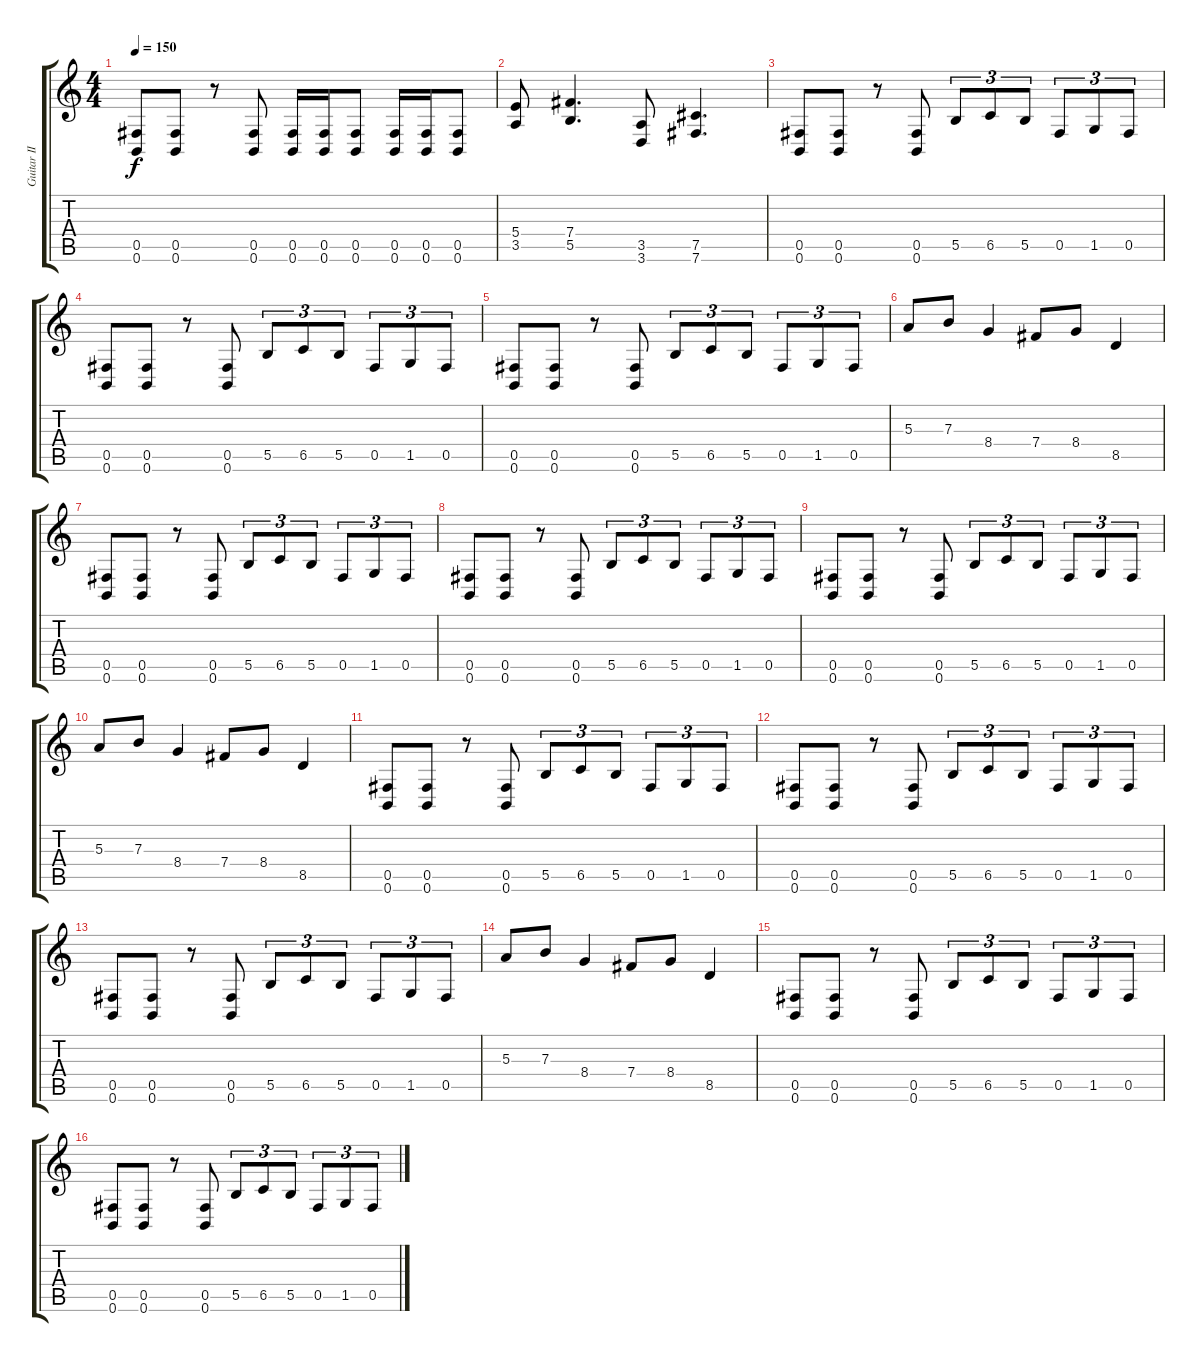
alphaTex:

\track ("Guitar II" "Guitar II") {instrument distortionguitar bank 255}
\staff {score tabs}
\tuning (Db4 Ab3 E3 B2 Gb2 B1) {hide}
\ts (4 4)
\tempo 150
\clef g2
\ks c
(0.5 0.6).8{dy f} (0.5 0.6).8 r.8 (0.5 0.6).8 (0.5 0.6).16 (0.5 0.6).16 (0.5 0.6).8 (0.5 0.6).16 (0.5 0.6).16 (0.5 0.6).8 |
(5.4 3.5).8 (7.4 5.5).4{d} (3.5 3.6).8 (7.5 7.6).4{d} |
(0.5 0.6).8 (0.5 0.6).8 r.8 (0.5 0.6).8 5.5.8{tu (3 2)} 6.5.8{tu (3 2)} 5.5.8{tu (3 2)} 0.5.8{tu (3 2)} 1.5.8{tu (3 2)} 0.5.8{tu (3 2)} |
(0.5 0.6).8 (0.5 0.6).8 r.8 (0.5 0.6).8 5.5.8{tu (3 2)} 6.5.8{tu (3 2)} 5.5.8{tu (3 2)} 0.5.8{tu (3 2)} 1.5.8{tu (3 2)} 0.5.8{tu (3 2)} |
(0.5 0.6).8 (0.5 0.6).8 r.8 (0.5 0.6).8 5.5.8{tu (3 2)} 6.5.8{tu (3 2)} 5.5.8{tu (3 2)} 0.5.8{tu (3 2)} 1.5.8{tu (3 2)} 0.5.8{tu (3 2)} |
5.3.8 7.3.8 8.4.4 7.4.8 8.4.8 8.5.4 |
(0.5 0.6).8 (0.5 0.6).8 r.8 (0.5 0.6).8 5.5.8{tu (3 2)} 6.5.8{tu (3 2)} 5.5.8{tu (3 2)} 0.5.8{tu (3 2)} 1.5.8{tu (3 2)} 0.5.8{tu (3 2)} |
(0.5 0.6).8 (0.5 0.6).8 r.8 (0.5 0.6).8 5.5.8{tu (3 2)} 6.5.8{tu (3 2)} 5.5.8{tu (3 2)} 0.5.8{tu (3 2)} 1.5.8{tu (3 2)} 0.5.8{tu (3 2)} |
(0.5 0.6).8 (0.5 0.6).8 r.8 (0.5 0.6).8 5.5.8{tu (3 2)} 6.5.8{tu (3 2)} 5.5.8{tu (3 2)} 0.5.8{tu (3 2)} 1.5.8{tu (3 2)} 0.5.8{tu (3 2)} |
5.3.8 7.3.8 8.4.4 7.4.8 8.4.8 8.5.4 |
(0.5 0.6).8 (0.5 0.6).8 r.8 (0.5 0.6).8 5.5.8{tu (3 2)} 6.5.8{tu (3 2)} 5.5.8{tu (3 2)} 0.5.8{tu (3 2)} 1.5.8{tu (3 2)} 0.5.8{tu (3 2)} |
(0.5 0.6).8 (0.5 0.6).8 r.8 (0.5 0.6).8 5.5.8{tu (3 2)} 6.5.8{tu (3 2)} 5.5.8{tu (3 2)} 0.5.8{tu (3 2)} 1.5.8{tu (3 2)} 0.5.8{tu (3 2)} |
(0.5 0.6).8 (0.5 0.6).8 r.8 (0.5 0.6).8 5.5.8{tu (3 2)} 6.5.8{tu (3 2)} 5.5.8{tu (3 2)} 0.5.8{tu (3 2)} 1.5.8{tu (3 2)} 0.5.8{tu (3 2)} |
5.3.8 7.3.8 8.4.4 7.4.8 8.4.8 8.5.4 |
(0.5 0.6).8 (0.5 0.6).8 r.8 (0.5 0.6).8 5.5.8{tu (3 2)} 6.5.8{tu (3 2)} 5.5.8{tu (3 2)} 0.5.8{tu (3 2)} 1.5.8{tu (3 2)} 0.5.8{tu (3 2)} |
(0.5 0.6).8 (0.5 0.6).8 r.8 (0.5 0.6).8 5.5.8{tu (3 2)} 6.5.8{tu (3 2)} 5.5.8{tu (3 2)} 0.5.8{tu (3 2)} 1.5.8{tu (3 2)} 0.5.8{tu (3 2)}
